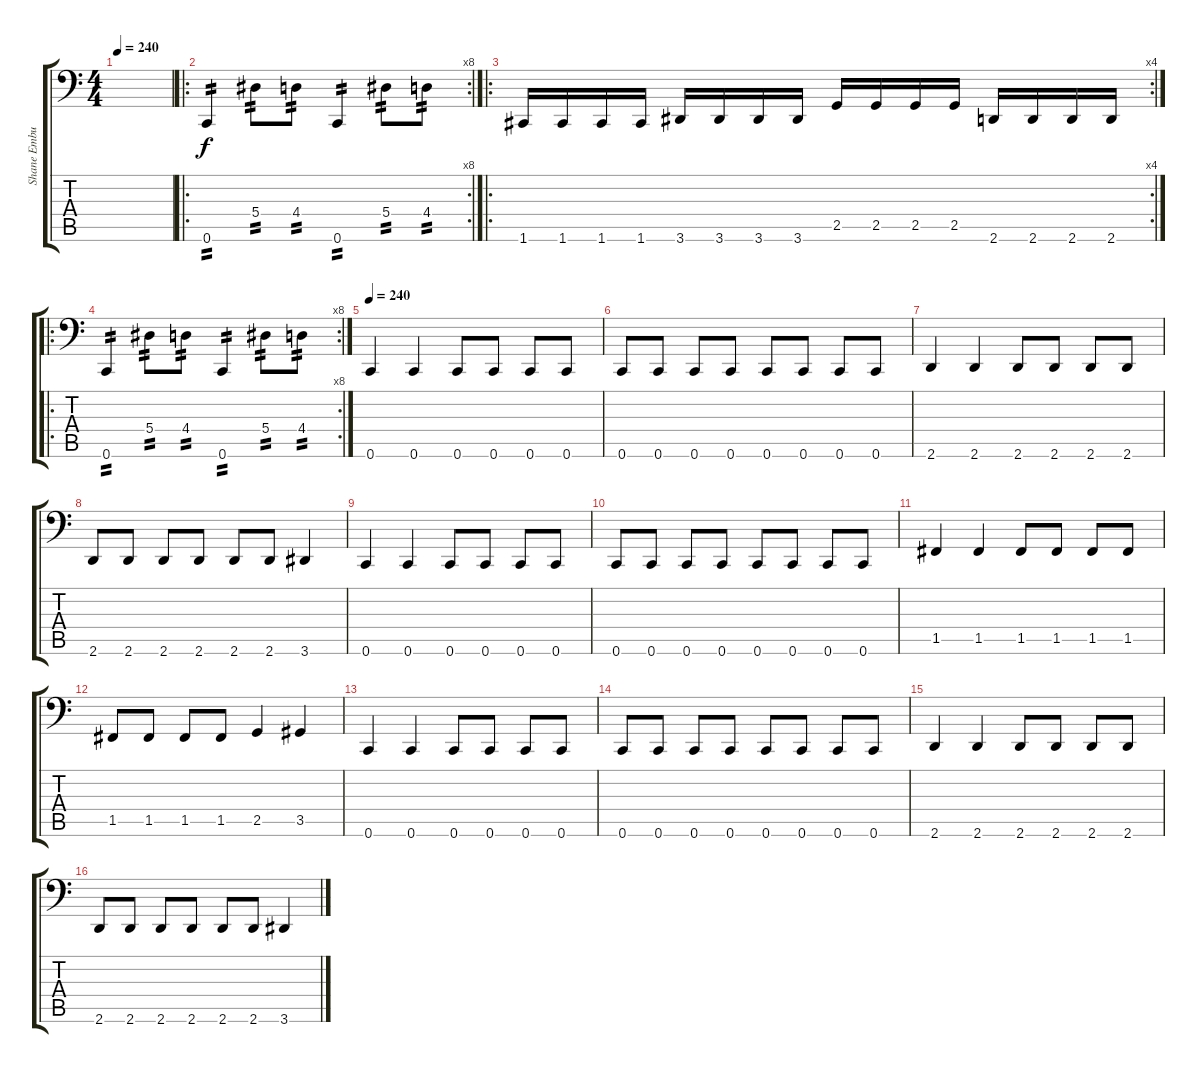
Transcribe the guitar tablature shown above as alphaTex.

\track ("Shane Embury" "Shane Embu") {instrument electricbassfinger}
\staff {score tabs}
\tuning (Db3 Ab2 Eb2 Bb1 F1 C1) {hide}
\ts (4 4)
\tempo 240
\clef f4
\ks c
|
\ro
\rc 8
0.6.4{tp 2} 5.4.8{tp 2} 4.4.8{tp 2} 0.6.4{tp 2} 5.4.8{tp 2} 4.4.8{tp 2} |
\ro
\rc 4
1.6.16 1.6.16 1.6.16 1.6.16 3.6.16 3.6.16 3.6.16 3.6.16 2.5.16 2.5.16 2.5.16 2.5.16 2.6.16 2.6.16 2.6.16 2.6.16 |
\ro
\rc 8
0.6.4{tp 2} 5.4.8{tp 2} 4.4.8{tp 2} 0.6.4{tp 2} 5.4.8{tp 2} 4.4.8{tp 2} |
\tempo 240
0.6.4 0.6.4 0.6.8 0.6.8 0.6.8 0.6.8 |
0.6.8 0.6.8 0.6.8 0.6.8 0.6.8 0.6.8 0.6.8 0.6.8 |
2.6.4 2.6.4 2.6.8 2.6.8 2.6.8 2.6.8 |
2.6.8 2.6.8 2.6.8 2.6.8 2.6.8 2.6.8 3.6.4 |
0.6.4 0.6.4 0.6.8 0.6.8 0.6.8 0.6.8 |
0.6.8 0.6.8 0.6.8 0.6.8 0.6.8 0.6.8 0.6.8 0.6.8 |
1.5.4 1.5.4 1.5.8 1.5.8 1.5.8 1.5.8 |
1.5.8 1.5.8 1.5.8 1.5.8 2.5.4 3.5.4 |
0.6.4 0.6.4 0.6.8 0.6.8 0.6.8 0.6.8 |
0.6.8 0.6.8 0.6.8 0.6.8 0.6.8 0.6.8 0.6.8 0.6.8 |
2.6.4 2.6.4 2.6.8 2.6.8 2.6.8 2.6.8 |
2.6.8 2.6.8 2.6.8 2.6.8 2.6.8 2.6.8 3.6.4
